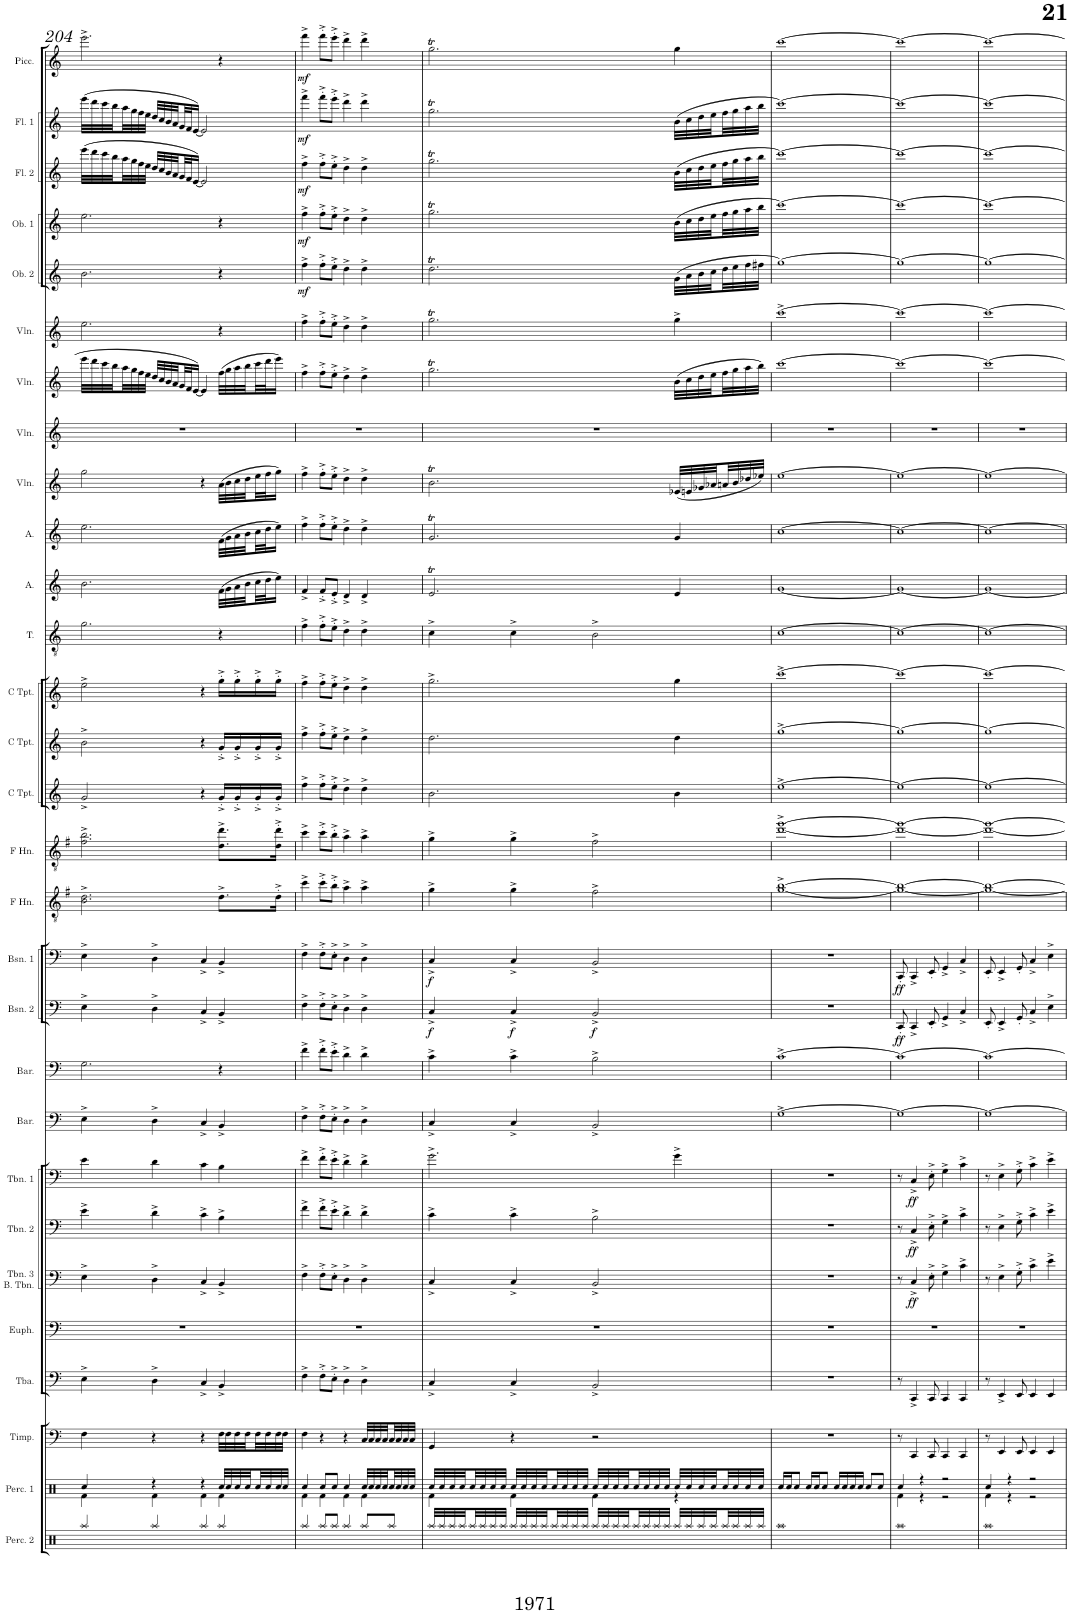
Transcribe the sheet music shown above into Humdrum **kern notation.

**kern	**kern	**kern	**kern	**kern	**kern	**dynam	**kern	**dynam	**kern	**dynam	**kern	**kern	**kern	**dynam	**kern	**dynam	**kern	**kern	**kern	**kern	**kern	**kern	**kern	**kern	**kern	**kern	**kern	**kern	**kern	**dynam	**kern	**dynam	**kern	**dynam	**kern	**dynam	**kern	**dynam
*part29	*part28	*part27	*part26	*part25	*part24	*part24	*part23	*part23	*part22	*part22	*part21	*part20	*part19	*part19	*part18	*part18	*part17	*part16	*part15	*part14	*part13	*part12	*part11	*part10	*part9	*part8	*part7	*part6	*part5	*part5	*part4	*part4	*part3	*part3	*part2	*part2	*part1	*part1
*staff29	*staff28	*staff27	*staff26	*staff25	*staff24	*staff24	*staff23	*staff23	*staff22	*staff22	*staff21	*staff20	*staff19	*staff19	*staff18	*staff18	*staff17	*staff16	*staff15	*staff14	*staff13	*staff12	*staff11	*staff10	*staff9	*staff8	*staff7	*staff6	*staff5	*staff5	*staff4	*staff4	*staff3	*staff3	*staff2	*staff2	*staff1	*staff1
*I"Percussion 2	*I"Percussion 1	*I"Timpani	*I"Tuba	*I"Euphonium	*I"Trombone 3 &amp; Bass Trombone	*	*I"Trombone 2	*	*I"Trombone 1	*	*I"Baritone	*I"Baritone	*I"Bassoon 2	*	*I"Bassoon 1	*	*I"Tenor	*I"Tenor	*I"C Trumpet	*I"C Trumpet	*I"C Trumpet	*I"Tenor	*I"Alto	*I"Alto	*I"Violin	*I"Violin	*I"Violin	*I"Violin	*I"Oboe 2	*	*I"Oboe 1	*	*I"Flute 2	*	*I"Flute 1	*	*I"Piccolo	*
*I'Perc. 2	*I'Perc. 1	*I'Timp.	*I'Tba.	*I'Euph.	*I'Tbn. 3 B. Tbn.	*	*I'Tbn. 2	*	*I'Tbn. 1	*	*I'Bar.	*I'Bar.	*I'Bsn. 2	*	*I'Bsn. 1	*	*I'T.	*I'T.	*I'C Tpt.	*I'C Tpt.	*I'C Tpt.	*I'T.	*I'A.	*I'A.	*I'Vln.	*I'Vln.	*I'Vln.	*I'Vln.	*I'Ob. 2	*	*I'Ob. 1	*	*I'Fl. 2	*	*I'Fl. 1	*	*I'Picc.	*
!!LO:PB:g=z
*clefX	*clefX	*clefF4	*clefF4	*clefF4	*clefF4	*	*clefF4	*	*clefF4	*	*clefF4	*clefF4	*clefF4	*	*clefF4	*	*clefGv2	*clefGv2	*clefG2	*clefG2	*clefG2	*clefGv2	*clefG2	*clefG2	*clefG2	*clefG2	*clefG2	*clefG2	*clefG2	*	*clefG2	*	*clefG2	*	*clefG2	*	*clefG2	*
*	*	*	*	*	*	*	*	*	*	*	*	*	*	*	*	*	*Trd4c7	*Trd4c7	*	*	*	*	*	*	*	*	*	*	*	*	*	*	*	*	*	*	*Trd-7c-12	*
*k[]	*k[]	*k[]	*k[]	*k[]	*k[]	*	*k[]	*	*k[]	*	*k[]	*k[]	*k[]	*	*k[]	*	*k[f#]	*k[f#]	*k[]	*k[]	*k[]	*k[]	*k[]	*k[]	*k[]	*k[]	*k[]	*k[]	*k[]	*	*k[]	*	*k[]	*	*k[]	*	*k[]	*
*M4/4	*M4/4	*M4/4	*M4/4	*M4/4	*M4/4	*	*M4/4	*	*M4/4	*	*M4/4	*M4/4	*M4/4	*	*M4/4	*	*M4/4	*M4/4	*M4/4	*M4/4	*M4/4	*M4/4	*M4/4	*M4/4	*M4/4	*M4/4	*M4/4	*M4/4	*M4/4	*	*M4/4	*	*M4/4	*	*M4/4	*	*M4/4	*
=204	=204	=204	=204	=204	=204	=204	=204	=204	=204	=204	=204	=204	=204	=204	=204	=204	=204	=204	=204	=204	=204	=204	=204	=204	=204	=204	=204	=204	=204	=204	=204	=204	=204	=204	=204	=204	=204	=204
*	*^	*	*	*	*	*	*	*	*	*	*	*	*	*	*	*	*	*	*	*	*	*	*	*	*	*	*	*	*	*	*	*	*	*	*	*	*	*
4Raa/	4Rcc/	4Rf\	4F\	4E^\	1r	4E^\	.	4e^\	.	4e\	.	4E^\	2.G\	4E^\	.	4E^\	.	2.B\^ 2.d\^	2.f#\^ 2.b\^	2g^/	2b^\	2ee^\	2.g\	2.b\	2.ee\	2gg\	1r	32eee\LLL	2.ee\	2.b\	.	2.ee\	.	(32eee\LLL	.	(32eee\LLL	.	2.eee^\	.
.	.	.	.	.	.	.	.	.	.	.	.	.	.	.	.	.	.	.	.	.	.	.	.	.	.	.	.	32ddd\	.	.	.	.	.	32ddd\	.	32ddd\	.	.	.
.	.	.	.	.	.	.	.	.	.	.	.	.	.	.	.	.	.	.	.	.	.	.	.	.	.	.	.	32ccc\	.	.	.	.	.	32ccc\	.	32ccc\	.	.	.
.	.	.	.	.	.	.	.	.	.	.	.	.	.	.	.	.	.	.	.	.	.	.	.	.	.	.	.	32bb\	.	.	.	.	.	32bb\	.	32bb\	.	.	.
.	.	.	.	.	.	.	.	.	.	.	.	.	.	.	.	.	.	.	.	.	.	.	.	.	.	.	.	32aa\	.	.	.	.	.	32aa\	.	32aa\	.	.	.
.	.	.	.	.	.	.	.	.	.	.	.	.	.	.	.	.	.	.	.	.	.	.	.	.	.	.	.	32gg\	.	.	.	.	.	32gg\	.	32gg\	.	.	.
.	.	.	.	.	.	.	.	.	.	.	.	.	.	.	.	.	.	.	.	.	.	.	.	.	.	.	.	32ff\	.	.	.	.	.	32ff\	.	32ff\	.	.	.
.	.	.	.	.	.	.	.	.	.	.	.	.	.	.	.	.	.	.	.	.	.	.	.	.	.	.	.	32ee\JJJ	.	.	.	.	.	32ee\JJJ	.	32ee\JJJ	.	.	.
4Raa/	4r	4Rf\	4r	4D^\	.	4D^\	.	4d^\	.	4d\	.	4D^\	.	4D^\	.	4D^\	.	.	.	.	.	.	.	.	.	.	.	32dd/LLL	.	.	.	.	.	32dd/LLL	.	32dd/LLL	.	.	.
.	.	.	.	.	.	.	.	.	.	.	.	.	.	.	.	.	.	.	.	.	.	.	.	.	.	.	.	32cc/	.	.	.	.	.	32cc/	.	32cc/	.	.	.
.	.	.	.	.	.	.	.	.	.	.	.	.	.	.	.	.	.	.	.	.	.	.	.	.	.	.	.	32b/	.	.	.	.	.	32b/	.	32b/	.	.	.
.	.	.	.	.	.	.	.	.	.	.	.	.	.	.	.	.	.	.	.	.	.	.	.	.	.	.	.	32a/	.	.	.	.	.	32a/	.	32a/	.	.	.
.	.	.	.	.	.	.	.	.	.	.	.	.	.	.	.	.	.	.	.	.	.	.	.	.	.	.	.	32g/	.	.	.	.	.	32g/	.	32g/	.	.	.
.	.	.	.	.	.	.	.	.	.	.	.	.	.	.	.	.	.	.	.	.	.	.	.	.	.	.	.	32f/J	.	.	.	.	.	32f/J	.	32f/J	.	.	.
.	.	.	.	.	.	.	.	.	.	.	.	.	.	.	.	.	.	.	.	.	.	.	.	.	.	.	.	[16e/JJ	.	.	.	.	.	[16e/JJ)	.	[16e/JJ)	.	.	.
4Raa/	4r	4Rf\	4r	4C^/	.	4C^/	.	4c^\	.	4c\	.	4C^/	.	4C^/	.	4C^/	.	.	.	4r	4r	4r	.	.	.	4r	.	4e/]	.	.	.	.	.	2e/]	.	2e/]	.	.	.
4Raa/	32Rcc/LLL	4Rf\	32F\LLL	4BB^/	.	4BB^/	.	4B^\	.	4B\	.	4BB^/	4r	4BB^/	.	4BB^/	.	8.d^\L	8.d\^ 8.dd\^L	16g'^/LL	16g'^/LL	16gg'^\LL	4r	(32f\LLL	(32f\LLL	(32a\LLL	.	(32ff\LLL	4r	4r	.	4r	.	.	.	.	.	4r	.
.	32Rcc/	.	32F\	.	.	.	.	.	.	.	.	.	.	.	.	.	.	.	.	.	.	.	.	32g\	32g\	32b\	.	32gg\	.	.	.	.	.	.	.	.	.	.	.
.	32Rcc/	.	32F\	.	.	.	.	.	.	.	.	.	.	.	.	.	.	.	.	16g'^/	16g'^/	16gg'^\	.	32a\	32a\	32cc\	.	32aa\	.	.	.	.	.	.	.	.	.	.	.
.	32Rcc/	.	32F\	.	.	.	.	.	.	.	.	.	.	.	.	.	.	.	.	.	.	.	.	32b\	32b\	32dd\	.	32bb\	.	.	.	.	.	.	.	.	.	.	.
.	32Rcc/	.	32F\	.	.	.	.	.	.	.	.	.	.	.	.	.	.	.	.	16g'^/	16g'^/	16gg'^\	.	32cc\	32cc\	32ee\	.	32ccc\	.	.	.	.	.	.	.	.	.	.	.
.	32Rcc/	.	32F\	.	.	.	.	.	.	.	.	.	.	.	.	.	.	.	.	.	.	.	.	32dd\J	32dd\J	32ff\J	.	32ddd\J	.	.	.	.	.	.	.	.	.	.	.
.	32Rcc/	.	32F\	.	.	.	.	.	.	.	.	.	.	.	.	.	.	16d'^\Jk	16d\'^ 16dd\'^Jk	16g'^/JJ	16g'^/JJ	16gg'^\JJ	.	16ee\JJ)	16ee\JJ)	16gg\JJ)	.	16eee\JJ)	.	.	.	.	.	.	.	.	.	.	.
.	32Rcc/JJJ	.	32F\JJJ	.	.	.	.	.	.	.	.	.	.	.	.	.	.	.	.	.	.	.	.	.	.	.	.	.	.	.	.	.	.	.	.	.	.	.	.
=205	=205	=205	=205	=205	=205	=205	=205	=205	=205	=205	=205	=205	=205	=205	=205	=205	=205	=205	=205	=205	=205	=205	=205	=205	=205	=205	=205	=205	=205	=205	=205	=205	=205	=205	=205	=205	=205	=205	=205
!	!	!	!	!	!	!	!	!	!	!	!	!	!	!	!	!	!	!	!	!	!	!	!	!	!	!	!	!	!	!	!LO:DY:b	!	!LO:DY:b	!	!LO:DY:b	!	!LO:DY:b	!	!LO:DY:b
4Raa/	4Rcc/	4Rf\	4F\	4F^\	1r	4F^\	.	4f^\	.	4f^\	.	4F^\	4f^\	4F^\	.	4F^\	.	4cc^\	4cc^\	4ff^\	4ff^\	4ff^\	4f^\	4f^/	4ff^\	4ff^\	1r	4ff^\	4ff^\	4ff^\	mf	4ff^\	mf	4ff^\	mf	4fff^\	mf	4fff^\	mf
8Raa/L	8Rcc/L	4Rf\	4r	8F'^\L	.	8F'^\L	.	8f'^\L	.	8f'^\L	.	8F'^\L	8f'^\L	8F'^\L	.	8F'^\L	.	8cc'^\L	8cc'^\L	8ff'^\L	8ff'^\L	8ff'^\L	8f'^\L	8f'^/L	8ff'^\L	8ff'^\L	.	8ff'^\L	8ff'^\L	8ff'^\L	.	8ff'^\L	.	8ff'^\L	.	8fff'^\L	.	8fff'^\L	.
8Raa/J	8Rcc/J	.	.	8E'^\J	.	8E'^\J	.	8e'^\J	.	8e'^\J	.	8E'^\J	8e'^\J	8E'^\J	.	8E'^\J	.	8b'^\J	8b'^\J	8ee'^\J	8ee'^\J	8ee'^\J	8e'^\J	8e'^/J	8ee'^\J	8ee'^\J	.	8ee'^\J	8ee'^\J	8ee'^\J	.	8ee'^\J	.	8ee'^\J	.	8eee'^\J	.	8eee'^\J	.
4Raa/	4Rcc/	4Rf\	4r	4D^\	.	4D^\	.	4d^\	.	4d^\	.	4D^\	4d^\	4D^\	.	4D^\	.	4a^\	4a^\	4dd^\	4dd^\	4dd^\	4d^\	4d^/	4dd^\	4dd^\	.	4dd^\	4dd^\	4dd^\	.	4dd^\	.	4dd^\	.	4ddd^\	.	4ddd^\	.
8Raa/L	32Rcc/LLL	4Rf\	32C/LLL	4D^\	.	4D^\	.	4d^\	.	4d^\	.	4D^\	4d^\	4D^\	.	4D^\	.	4a^\	4a^\	4dd^\	4dd^\	4dd^\	4d^\	4d^/	4dd^\	4dd^\	.	4dd^\	4dd^\	4dd^\	.	4dd^\	.	4dd^\	.	4ddd^\	.	4ddd^\	.
.	32Rcc/	.	32C/	.	.	.	.	.	.	.	.	.	.	.	.	.	.	.	.	.	.	.	.	.	.	.	.	.	.	.	.	.	.	.	.	.	.	.	.
.	32Rcc/	.	32C/	.	.	.	.	.	.	.	.	.	.	.	.	.	.	.	.	.	.	.	.	.	.	.	.	.	.	.	.	.	.	.	.	.	.	.	.
.	32Rcc/	.	32C/	.	.	.	.	.	.	.	.	.	.	.	.	.	.	.	.	.	.	.	.	.	.	.	.	.	.	.	.	.	.	.	.	.	.	.	.
8Raa/J	32Rcc/	.	32C/	.	.	.	.	.	.	.	.	.	.	.	.	.	.	.	.	.	.	.	.	.	.	.	.	.	.	.	.	.	.	.	.	.	.	.	.
.	32Rcc/	.	32C/	.	.	.	.	.	.	.	.	.	.	.	.	.	.	.	.	.	.	.	.	.	.	.	.	.	.	.	.	.	.	.	.	.	.	.	.
.	32Rcc/	.	32C/	.	.	.	.	.	.	.	.	.	.	.	.	.	.	.	.	.	.	.	.	.	.	.	.	.	.	.	.	.	.	.	.	.	.	.	.
.	32Rcc/JJJ	.	32C/JJJ	.	.	.	.	.	.	.	.	.	.	.	.	.	.	.	.	.	.	.	.	.	.	.	.	.	.	.	.	.	.	.	.	.	.	.	.
=206	=206	=206	=206	=206	=206	=206	=206	=206	=206	=206	=206	=206	=206	=206	=206	=206	=206	=206	=206	=206	=206	=206	=206	=206	=206	=206	=206	=206	=206	=206	=206	=206	=206	=206	=206	=206	=206	=206	=206
!	!	!	!	!	!	!	!	!	!	!	!	!	!	!	!LO:DY:b	!	!LO:DY:b	!	!	!	!	!	!	!	!	!	!	!	!	!	!	!	!	!	!	!	!	!	!
32Raa/LLL	32Rcc/LLL	4Rf\	4GG/	4C^/	1r	4C^/	.	4c^\	.	2.g^\	.	4C^/	4c^\	4C^/	f	4C^/	f	4g^\	4g^\	2.b\	2.dd\	2.gg^\	4c^\	2.et/	2.gT/	2.bt\	1r	2.ggT\	2.ggT\	2.ddT\	.	2.ggT\	.	2.ggT\	.	2.ggT\	.	2.ggT\	.
32Raa/	32Rcc/	.	.	.	.	.	.	.	.	.	.	.	.	.	.	.	.	.	.	.	.	.	.	.	.	.	.	.	.	.	.	.	.	.	.	.	.	.	.
32Raa/	32Rcc/	.	.	.	.	.	.	.	.	.	.	.	.	.	.	.	.	.	.	.	.	.	.	.	.	.	.	.	.	.	.	.	.	.	.	.	.	.	.
32Raa/	32Rcc/	.	.	.	.	.	.	.	.	.	.	.	.	.	.	.	.	.	.	.	.	.	.	.	.	.	.	.	.	.	.	.	.	.	.	.	.	.	.
32Raa/	32Rcc/	.	.	.	.	.	.	.	.	.	.	.	.	.	.	.	.	.	.	.	.	.	.	.	.	.	.	.	.	.	.	.	.	.	.	.	.	.	.
32Raa/	32Rcc/	.	.	.	.	.	.	.	.	.	.	.	.	.	.	.	.	.	.	.	.	.	.	.	.	.	.	.	.	.	.	.	.	.	.	.	.	.	.
32Raa/	32Rcc/	.	.	.	.	.	.	.	.	.	.	.	.	.	.	.	.	.	.	.	.	.	.	.	.	.	.	.	.	.	.	.	.	.	.	.	.	.	.
32Raa/JJJ	32Rcc/JJJ	.	.	.	.	.	.	.	.	.	.	.	.	.	.	.	.	.	.	.	.	.	.	.	.	.	.	.	.	.	.	.	.	.	.	.	.	.	.
!	!	!	!	!	!	!	!	!	!	!	!	!	!	!	!LO:DY:b	!	!	!	!	!	!	!	!	!	!	!	!	!	!	!	!	!	!	!	!	!	!	!	!
32Raa/LLL	32Rcc/LLL	4Rf\	4r	4C^/	.	4C^/	.	4c^\	.	.	.	4C^/	4c^\	4C^/	f	4C^/	.	4g^\	4g^\	.	.	.	4c^\	.	.	.	.	.	.	.	.	.	.	.	.	.	.	.	.
32Raa/	32Rcc/	.	.	.	.	.	.	.	.	.	.	.	.	.	.	.	.	.	.	.	.	.	.	.	.	.	.	.	.	.	.	.	.	.	.	.	.	.	.
32Raa/	32Rcc/	.	.	.	.	.	.	.	.	.	.	.	.	.	.	.	.	.	.	.	.	.	.	.	.	.	.	.	.	.	.	.	.	.	.	.	.	.	.
32Raa/	32Rcc/	.	.	.	.	.	.	.	.	.	.	.	.	.	.	.	.	.	.	.	.	.	.	.	.	.	.	.	.	.	.	.	.	.	.	.	.	.	.
32Raa/	32Rcc/	.	.	.	.	.	.	.	.	.	.	.	.	.	.	.	.	.	.	.	.	.	.	.	.	.	.	.	.	.	.	.	.	.	.	.	.	.	.
32Raa/	32Rcc/	.	.	.	.	.	.	.	.	.	.	.	.	.	.	.	.	.	.	.	.	.	.	.	.	.	.	.	.	.	.	.	.	.	.	.	.	.	.
32Raa/	32Rcc/	.	.	.	.	.	.	.	.	.	.	.	.	.	.	.	.	.	.	.	.	.	.	.	.	.	.	.	.	.	.	.	.	.	.	.	.	.	.
32Raa/JJJ	32Rcc/JJJ	.	.	.	.	.	.	.	.	.	.	.	.	.	.	.	.	.	.	.	.	.	.	.	.	.	.	.	.	.	.	.	.	.	.	.	.	.	.
!	!	!	!	!	!	!	!	!	!	!	!	!	!	!	!LO:DY:b	!	!	!	!	!	!	!	!	!	!	!	!	!	!	!	!	!	!	!	!	!	!	!	!
32Raa/LLL	32Rcc/LLL	4Rf\	2r	2BB^/	.	2BB^/	.	2B^\	.	.	.	2BB^/	2B^\	2BB^/	f	2BB^/	.	2f#^\	2f#^\	.	.	.	2B^\	.	.	.	.	.	.	.	.	.	.	.	.	.	.	.	.
32Raa/	32Rcc/	.	.	.	.	.	.	.	.	.	.	.	.	.	.	.	.	.	.	.	.	.	.	.	.	.	.	.	.	.	.	.	.	.	.	.	.	.	.
32Raa/	32Rcc/	.	.	.	.	.	.	.	.	.	.	.	.	.	.	.	.	.	.	.	.	.	.	.	.	.	.	.	.	.	.	.	.	.	.	.	.	.	.
32Raa/	32Rcc/	.	.	.	.	.	.	.	.	.	.	.	.	.	.	.	.	.	.	.	.	.	.	.	.	.	.	.	.	.	.	.	.	.	.	.	.	.	.
32Raa/	32Rcc/	.	.	.	.	.	.	.	.	.	.	.	.	.	.	.	.	.	.	.	.	.	.	.	.	.	.	.	.	.	.	.	.	.	.	.	.	.	.
32Raa/	32Rcc/	.	.	.	.	.	.	.	.	.	.	.	.	.	.	.	.	.	.	.	.	.	.	.	.	.	.	.	.	.	.	.	.	.	.	.	.	.	.
32Raa/	32Rcc/	.	.	.	.	.	.	.	.	.	.	.	.	.	.	.	.	.	.	.	.	.	.	.	.	.	.	.	.	.	.	.	.	.	.	.	.	.	.
32Raa/JJJ	32Rcc/JJJ	.	.	.	.	.	.	.	.	.	.	.	.	.	.	.	.	.	.	.	.	.	.	.	.	.	.	.	.	.	.	.	.	.	.	.	.	.	.
32Raa/LLL	32Rcc/LLL	4r	.	.	.	.	.	.	.	4g^\	.	.	.	.	.	.	.	.	.	4b\	4dd\	4gg\	.	4e/	4g/	(32e-X/LLL	.	(32b\LLL	4gg^\	(32g\LLL	.	(32b\LLL	.	(32b\LLL	.	(32b\LLL	.	4gg\	.
32Raa/	32Rcc/	.	.	.	.	.	.	.	.	.	.	.	.	.	.	.	.	.	.	.	.	.	.	.	.	32en/	.	32cc\	.	32a\	.	32cc\	.	32cc\	.	32cc\	.	.	.
32Raa/	32Rcc/	.	.	.	.	.	.	.	.	.	.	.	.	.	.	.	.	.	.	.	.	.	.	.	.	32g-X/	.	32dd\	.	32b\	.	32dd\	.	32dd\	.	32dd\	.	.	.
32Raa/	32Rcc/	.	.	.	.	.	.	.	.	.	.	.	.	.	.	.	.	.	.	.	.	.	.	.	.	32a-X/	.	32ee\	.	32cc\	.	32ee\	.	32ee\	.	32ee\	.	.	.
32Raa/	32Rcc/	.	.	.	.	.	.	.	.	.	.	.	.	.	.	.	.	.	.	.	.	.	.	.	.	32an/	.	32ff\	.	32dd\	.	32ff\	.	32ff\	.	32ff\	.	.	.
32Raa/	32Rcc/	.	.	.	.	.	.	.	.	.	.	.	.	.	.	.	.	.	.	.	.	.	.	.	.	32b/	.	32gg\	.	32ee\	.	32gg\	.	32gg\	.	32gg\	.	.	.
32Raa/	32Rcc/	.	.	.	.	.	.	.	.	.	.	.	.	.	.	.	.	.	.	.	.	.	.	.	.	32dd-X/	.	32aa\	.	32ff\	.	32aa\	.	32aa\	.	32aa\	.	.	.
32Raa/JJJ	32Rcc/JJJ	.	.	.	.	.	.	.	.	.	.	.	.	.	.	.	.	.	.	.	.	.	.	.	.	32ee-X/JJJ)	.	32bb\JJJ)	.	32ff#X\JJJ	.	32bb\JJJ	.	32bb\JJJ	.	32bb\JJJ	.	.	.
*	*v	*v	*	*	*	*	*	*	*	*	*	*	*	*	*	*	*	*	*	*	*	*	*	*	*	*	*	*	*	*	*	*	*	*	*	*	*	*	*
=207	=207	=207	=207	=207	=207	=207	=207	=207	=207	=207	=207	=207	=207	=207	=207	=207	=207	=207	=207	=207	=207	=207	=207	=207	=207	=207	=207	=207	=207	=207	=207	=207	=207	=207	=207	=207	=207	=207
1Raa	16Rcc/LL	1r	1r	1r	1r	.	1r	.	1r	.	[1G^	[1c^	1r	.	1r	.	[1g^ [1b^	[1dd^ [1gg^	[1ee^	[1gg^	[1ccc^	[1c	[1g	[1cc	[1ee	1r	[1ccc	[1ccc^	[1gg)	.	[1ccc)	.	[1ccc)	.	[1ccc)	.	[1ccc	.
.	16Rcc/J	.	.	.	.	.	.	.	.	.	.	.	.	.	.	.	.	.	.	.	.	.	.	.	.	.	.	.	.	.	.	.	.	.	.	.	.	.
.	8Rcc/J	.	.	.	.	.	.	.	.	.	.	.	.	.	.	.	.	.	.	.	.	.	.	.	.	.	.	.	.	.	.	.	.	.	.	.	.	.
.	16Rcc/LL	.	.	.	.	.	.	.	.	.	.	.	.	.	.	.	.	.	.	.	.	.	.	.	.	.	.	.	.	.	.	.	.	.	.	.	.	.
.	16Rcc/J	.	.	.	.	.	.	.	.	.	.	.	.	.	.	.	.	.	.	.	.	.	.	.	.	.	.	.	.	.	.	.	.	.	.	.	.	.
.	8Rcc/J	.	.	.	.	.	.	.	.	.	.	.	.	.	.	.	.	.	.	.	.	.	.	.	.	.	.	.	.	.	.	.	.	.	.	.	.	.
.	16Rcc/LL	.	.	.	.	.	.	.	.	.	.	.	.	.	.	.	.	.	.	.	.	.	.	.	.	.	.	.	.	.	.	.	.	.	.	.	.	.
.	16Rcc/	.	.	.	.	.	.	.	.	.	.	.	.	.	.	.	.	.	.	.	.	.	.	.	.	.	.	.	.	.	.	.	.	.	.	.	.	.
.	16Rcc/	.	.	.	.	.	.	.	.	.	.	.	.	.	.	.	.	.	.	.	.	.	.	.	.	.	.	.	.	.	.	.	.	.	.	.	.	.
.	16Rcc/JJ	.	.	.	.	.	.	.	.	.	.	.	.	.	.	.	.	.	.	.	.	.	.	.	.	.	.	.	.	.	.	.	.	.	.	.	.	.
.	8Rcc/L	.	.	.	.	.	.	.	.	.	.	.	.	.	.	.	.	.	.	.	.	.	.	.	.	.	.	.	.	.	.	.	.	.	.	.	.	.
.	8Rcc/J	.	.	.	.	.	.	.	.	.	.	.	.	.	.	.	.	.	.	.	.	.	.	.	.	.	.	.	.	.	.	.	.	.	.	.	.	.
=208	=208	=208	=208	=208	=208	=208	=208	=208	=208	=208	=208	=208	=208	=208	=208	=208	=208	=208	=208	=208	=208	=208	=208	=208	=208	=208	=208	=208	=208	=208	=208	=208	=208	=208	=208	=208	=208	=208
*	*^	*	*	*	*	*	*	*	*	*	*	*	*	*	*	*	*	*	*	*	*	*	*	*	*	*	*	*	*	*	*	*	*	*	*	*	*	*
!	!	!	!	!	!	!	!	!	!	!	!	!	!	!	!LO:DY:b	!	!LO:DY:b	!	!	!	!	!	!	!	!	!	!	!	!	!	!	!	!	!	!	!	!	!	!
1Raa	4Rcc/	4Rf\	8r	8r	1r	8r	.	8r	.	8r	.	1G_	1c_	8CC'/	ff	8CC'/	ff	1g_ 1b_	1dd_ 1gg_	1ee_	1gg_	1ccc_	1c_	1g_	1cc_	1ee_	1r	1ccc_	1ccc_	1gg_	.	1ccc_	.	1ccc_	.	1ccc_	.	1ccc_	.
!	!	!	!	!	!	!	!LO:DY:b	!	!LO:DY:b	!	!LO:DY:b	!	!	!	!	!	!	!	!	!	!	!	!	!	!	!	!	!	!	!	!	!	!	!	!	!	!	!	!
.	.	.	4CC/	4CC^/	.	4C^/	ff	4C^/	ff	4C^/	ff	.	.	4CC^/	.	4CC^/	.	.	.	.	.	.	.	.	.	.	.	.	.	.	.	.	.	.	.	.	.	.	.
.	4r	4r	.	.	.	.	.	.	.	.	.	.	.	.	.	.	.	.	.	.	.	.	.	.	.	.	.	.	.	.	.	.	.	.	.	.	.	.	.
.	.	.	8CC/	8CC/	.	8E'^\	.	8E'^\	.	8E'^\	.	.	.	8EE'/	.	8EE'/	.	.	.	.	.	.	.	.	.	.	.	.	.	.	.	.	.	.	.	.	.	.	.
.	2r	2r	4CC/	4CC/	.	4G^\	.	4G^\	.	4G^\	.	.	.	4GG^/	.	4GG^/	.	.	.	.	.	.	.	.	.	.	.	.	.	.	.	.	.	.	.	.	.	.	.
.	.	.	4CC/	4CC/	.	4c^\	.	4c^\	.	4c^\	.	.	.	4C^/	.	4C^/	.	.	.	.	.	.	.	.	.	.	.	.	.	.	.	.	.	.	.	.	.	.	.
=209	=209	=209	=209	=209	=209	=209	=209	=209	=209	=209	=209	=209	=209	=209	=209	=209	=209	=209	=209	=209	=209	=209	=209	=209	=209	=209	=209	=209	=209	=209	=209	=209	=209	=209	=209	=209	=209	=209	=209
1Raa	4Rcc/	4Rf\	8r	8r	1r	8r	.	8r	.	8r	.	1G_	1c_	8EE'/	.	8EE'/	.	1g_ 1b_	1dd_ 1gg_	1ee_	1gg_	1ccc_	1c_	1g_	1cc_	1ee_	1r	1ccc_	1ccc_	1gg_	.	1ccc_	.	1ccc_	.	1ccc_	.	1ccc_	.
.	.	.	4EE/	4EE^/	.	4E^\	.	4E^\	.	4E^\	.	.	.	4EE^/	.	4EE^/	.	.	.	.	.	.	.	.	.	.	.	.	.	.	.	.	.	.	.	.	.	.	.
.	4r	4r	.	.	.	.	.	.	.	.	.	.	.	.	.	.	.	.	.	.	.	.	.	.	.	.	.	.	.	.	.	.	.	.	.	.	.	.	.
.	.	.	8EE/	8EE/	.	8G'^\	.	8G'^\	.	8G'^\	.	.	.	8GG'/	.	8GG'/	.	.	.	.	.	.	.	.	.	.	.	.	.	.	.	.	.	.	.	.	.	.	.
.	2r	2r	4EE/	4EE/	.	4c^\	.	4c^\	.	4c^\	.	.	.	4C^/	.	4C^/	.	.	.	.	.	.	.	.	.	.	.	.	.	.	.	.	.	.	.	.	.	.	.
.	.	.	4EE/	4EE/	.	4e^\	.	4e^\	.	4e^\	.	.	.	4E^\	.	4E^\	.	.	.	.	.	.	.	.	.	.	.	.	.	.	.	.	.	.	.	.	.	.	.
*	*v	*v	*	*	*	*	*	*	*	*	*	*	*	*	*	*	*	*	*	*	*	*	*	*	*	*	*	*	*	*	*	*	*	*	*	*	*	*	*
=	=	=	=	=	=	=	=	=	=	=	=	=	=	=	=	=	=	=	=	=	=	=	=	=	=	=	=	=	=	=	=	=	=	=	=	=	=	=
*-	*-	*-	*-	*-	*-	*-	*-	*-	*-	*-	*-	*-	*-	*-	*-	*-	*-	*-	*-	*-	*-	*-	*-	*-	*-	*-	*-	*-	*-	*-	*-	*-	*-	*-	*-	*-	*-	*-
